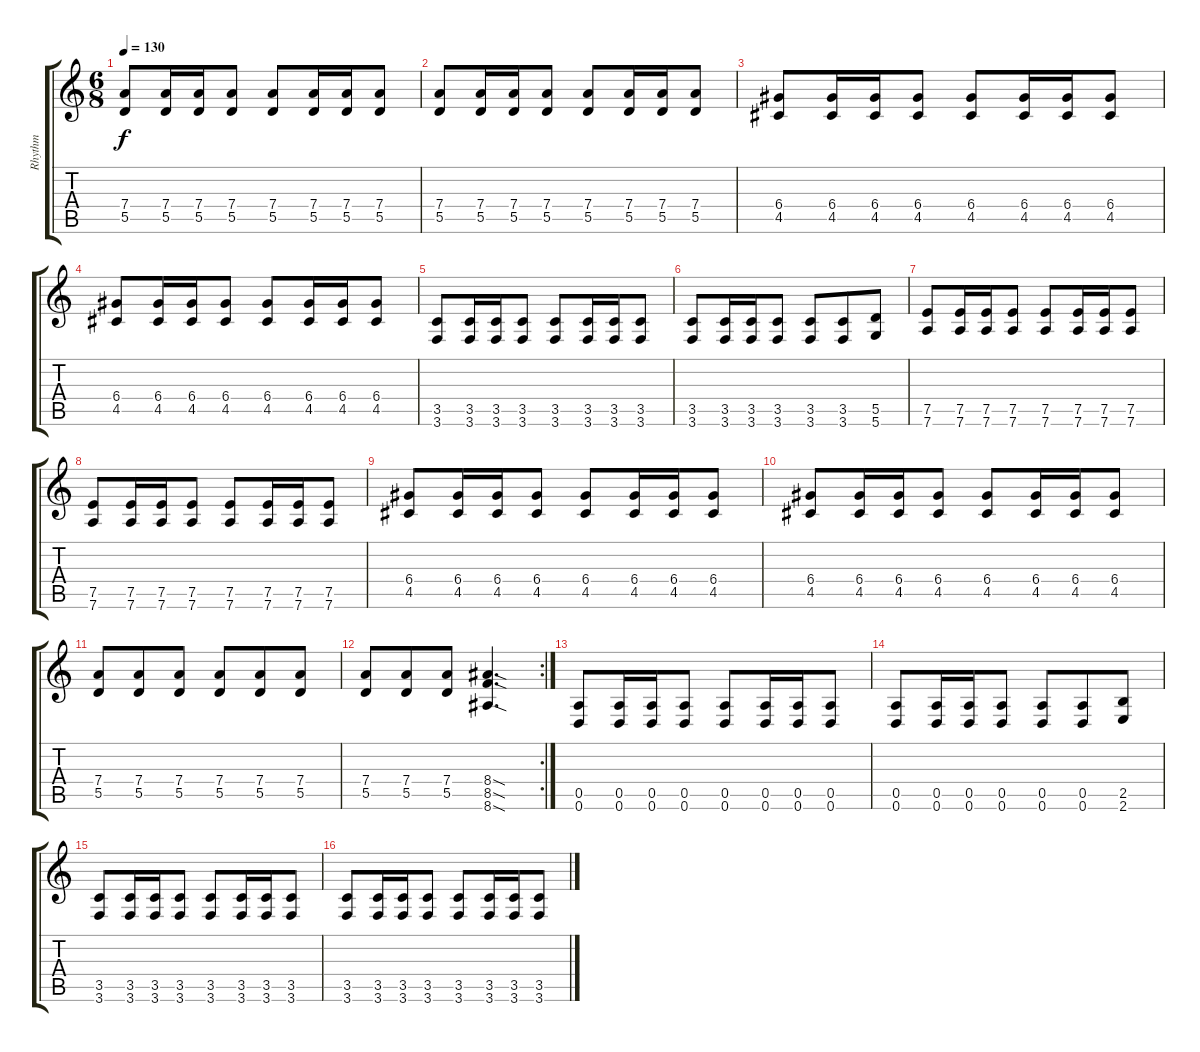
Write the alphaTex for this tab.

\track ("Rhythm" "Rhythm") {instrument distortionguitar}
\staff {score tabs}
\tuning (E4 B3 G3 D3 A2 D2) {hide}
\ts (6 8)
\tempo 130
\clef g2
\ks c
(7.4 5.5).8{dy f} (7.4 5.5).16 (7.4 5.5).16 (7.4 5.5).8 (7.4 5.5).8 (7.4 5.5).16 (7.4 5.5).16 (7.4 5.5).8 |
(7.4 5.5).8 (7.4 5.5).16 (7.4 5.5).16 (7.4 5.5).8 (7.4 5.5).8 (7.4 5.5).16 (7.4 5.5).16 (7.4 5.5).8 |
(6.4 4.5).8 (6.4 4.5).16 (6.4 4.5).16 (6.4 4.5).8 (6.4 4.5).8 (6.4 4.5).16 (6.4 4.5).16 (6.4 4.5).8 |
(6.4 4.5).8 (6.4 4.5).16 (6.4 4.5).16 (6.4 4.5).8 (6.4 4.5).8 (6.4 4.5).16 (6.4 4.5).16 (6.4 4.5).8 |
(3.5 3.6).8 (3.5 3.6).16 (3.5 3.6).16 (3.5 3.6).8 (3.5 3.6).8 (3.5 3.6).16 (3.5 3.6).16 (3.5 3.6).8 |
(3.5 3.6).8 (3.5 3.6).16 (3.5 3.6).16 (3.5 3.6).8 (3.5 3.6).8 (3.5 3.6).8 (5.5 5.6).8 |
(7.5 7.6).8 (7.5 7.6).16 (7.5 7.6).16 (7.5 7.6).8 (7.5 7.6).8 (7.5 7.6).16 (7.5 7.6).16 (7.5 7.6).8 |
(7.5 7.6).8 (7.5 7.6).16 (7.5 7.6).16 (7.5 7.6).8 (7.5 7.6).8 (7.5 7.6).16 (7.5 7.6).16 (7.5 7.6).8 |
(6.4 4.5).8 (6.4 4.5).16 (6.4 4.5).16 (6.4 4.5).8 (6.4 4.5).8 (6.4 4.5).16 (6.4 4.5).16 (6.4 4.5).8 |
(6.4 4.5).8 (6.4 4.5).16 (6.4 4.5).16 (6.4 4.5).8 (6.4 4.5).8 (6.4 4.5).16 (6.4 4.5).16 (6.4 4.5).8 |
(7.4 5.5).8 (7.4 5.5).8 (7.4 5.5).8 (7.4 5.5).8 (7.4 5.5).8 (7.4 5.5).8 |
\rc 2
(7.4 5.5).8 (7.4 5.5).8 (7.4 5.5).8 (8.4{sod} 8.5{sod} 8.6{sod}).4{d} |
(0.5 0.6).8 (0.5 0.6).16 (0.5 0.6).16 (0.5 0.6).8 (0.5 0.6).8 (0.5 0.6).16 (0.5 0.6).16 (0.5 0.6).8 |
(0.5 0.6).8 (0.5 0.6).16 (0.5 0.6).16 (0.5 0.6).8 (0.5 0.6).8 (0.5 0.6).8 (2.5 2.6).8 |
(3.5 3.6).8 (3.5 3.6).16 (3.5 3.6).16 (3.5 3.6).8 (3.5 3.6).8 (3.5 3.6).16 (3.5 3.6).16 (3.5 3.6).8 |
(3.5 3.6).8 (3.5 3.6).16 (3.5 3.6).16 (3.5 3.6).8 (3.5 3.6).8 (3.5 3.6).16 (3.5 3.6).16 (3.5 3.6).8
